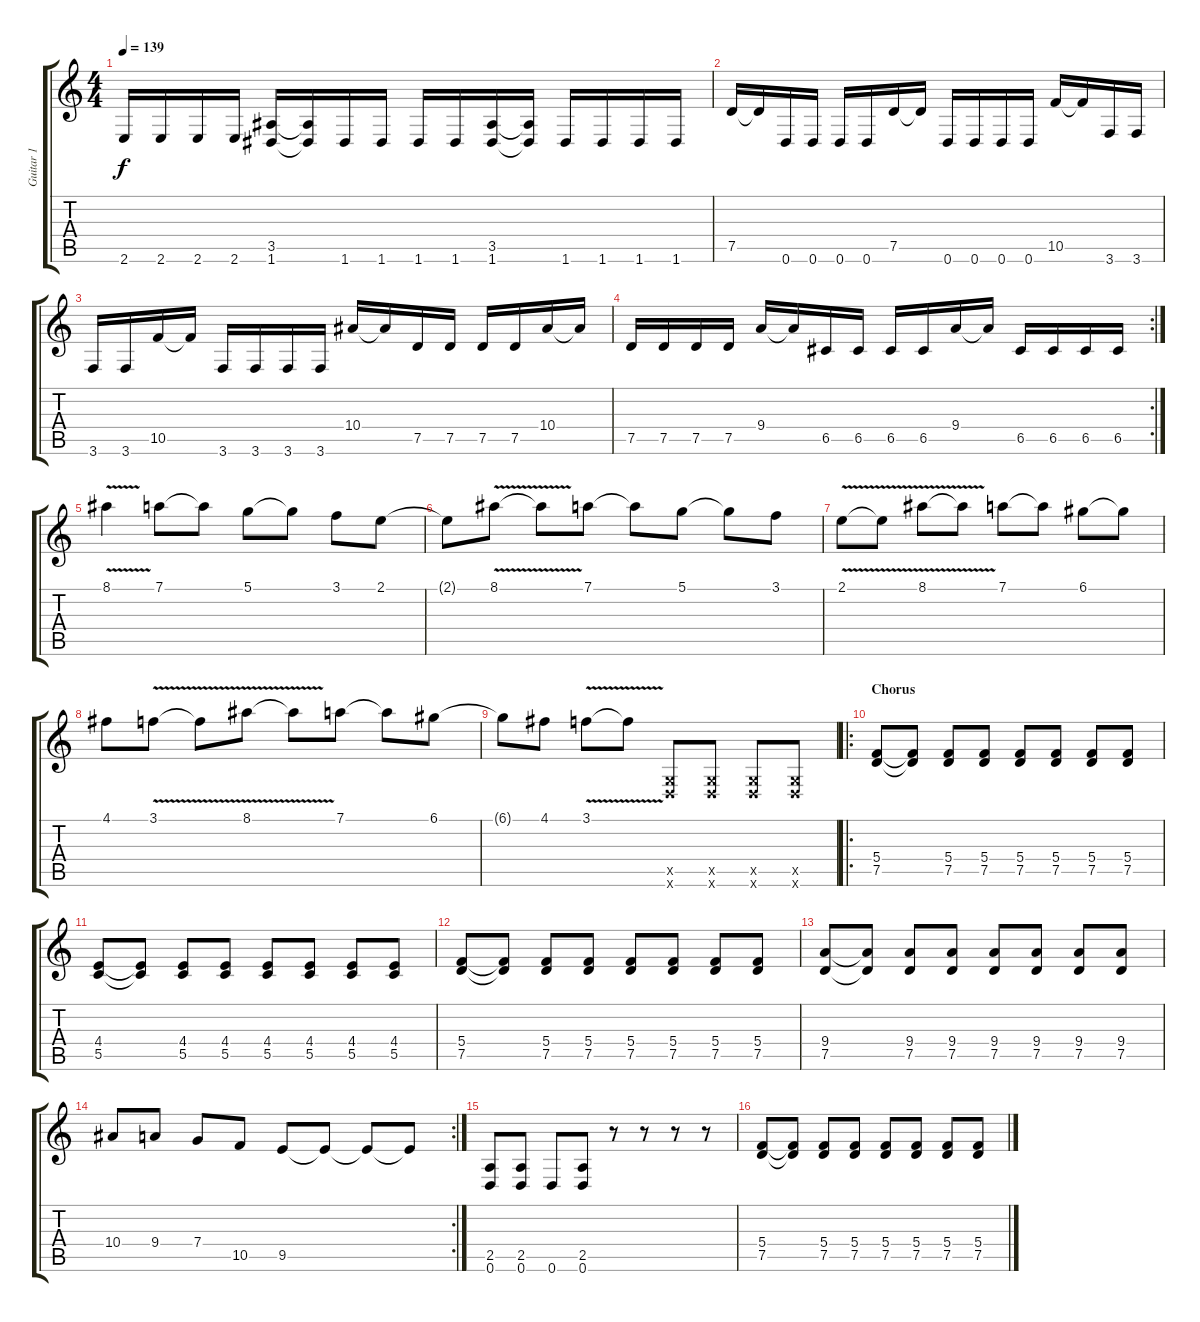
\track ("Guitar 1" "Guitar 1") {instrument distortionguitar}
\staff {score tabs}
\tuning (D4 A3 F3 C3 G2 D2) {hide}
\ts (4 4)
\tempo 139
\clef g2
\ks c
2.6.16{dy f} 2.6.16 2.6.16 2.6.16 (3.5 1.6).16 (3.5{t} 1.6{t}).16 1.6.16 1.6.16 1.6.16 1.6.16 (3.5 1.6).16 (3.5{t} 1.6{t}).16 1.6.16 1.6.16 1.6.16 1.6.16 |
7.5.16 7.5{t}.16 0.6.16 0.6.16 0.6.16 0.6.16 7.5.16 7.5{t}.16 0.6.16 0.6.16 0.6.16 0.6.16 10.5.16 10.5{t}.16 3.6.16 3.6.16 |
3.6.16 3.6.16 10.5.16 10.5{t}.16 3.6.16 3.6.16 3.6.16 3.6.16 10.4.16 10.4{t}.16 7.5.16 7.5.16 7.5.16 7.5.16 10.4.16 10.4{t}.16 |
\rc 2
7.5.16 7.5.16 7.5.16 7.5.16 9.4.16 9.4{t}.16 6.5.16 6.5.16 6.5.16 6.5.16 9.4.16 9.4{t}.16 6.5.16 6.5.16 6.5.16 6.5.16 |
8.1{v}.4 7.1.8 7.1{t}.8 5.1.8 5.1{t}.8 3.1.8 2.1.8 |
2.1{t}.8 8.1{v}.8 8.1{t}.8 7.1.8 7.1{t}.8 5.1.8 5.1{t}.8 3.1.8 |
2.1{v}.8 2.1{t}.8 8.1{v}.8 8.1{t}.8 7.1.8 7.1{t}.8 6.1.8 6.1{t}.8 |
4.1.8 3.1{v}.8 3.1{t}.8 8.1{v}.8 8.1{t}.8 7.1.8 7.1{t}.8 6.1.8 |
6.1{t}.8 4.1.8 3.1{v}.8 3.1{t}.8 (0.5{x} 0.6{x}).8 (0.5{x} 0.6{x}).8 (0.5{x} 0.6{x}).8 (0.5{x} 0.6{x}).8 |
\ro
\section ("" "Chorus")
(5.4 7.5).8 (5.4{t} 7.5{t}).8 (5.4 7.5).8 (5.4 7.5).8 (5.4 7.5).8 (5.4 7.5).8 (5.4 7.5).8 (5.4 7.5).8 |
(4.4 5.5).8 (4.4{t} 5.5{t}).8 (4.4 5.5).8 (4.4 5.5).8 (4.4 5.5).8 (4.4 5.5).8 (4.4 5.5).8 (4.4 5.5).8 |
(5.4 7.5).8 (5.4{t} 7.5{t}).8 (5.4 7.5).8 (5.4 7.5).8 (5.4 7.5).8 (5.4 7.5).8 (5.4 7.5).8 (5.4 7.5).8 |
(9.4 7.5).8 (9.4{t} 7.5{t}).8 (9.4 7.5).8 (9.4 7.5).8 (9.4 7.5).8 (9.4 7.5).8 (9.4 7.5).8 (9.4 7.5).8 |
\rc 2
10.4.8 9.4.8 7.4.8 10.5.8 9.5.8 9.5{t}.8 9.5{t}.8 9.5{t}.8 |
(2.5 0.6).8 (2.5 0.6).8 0.6.8 (2.5 0.6).8 r.8 r.8 r.8 r.8 |
(5.4 7.5).8 (5.4{t} 7.5{t}).8 (5.4 7.5).8 (5.4 7.5).8 (5.4 7.5).8 (5.4 7.5).8 (5.4 7.5).8 (5.4 7.5).8
